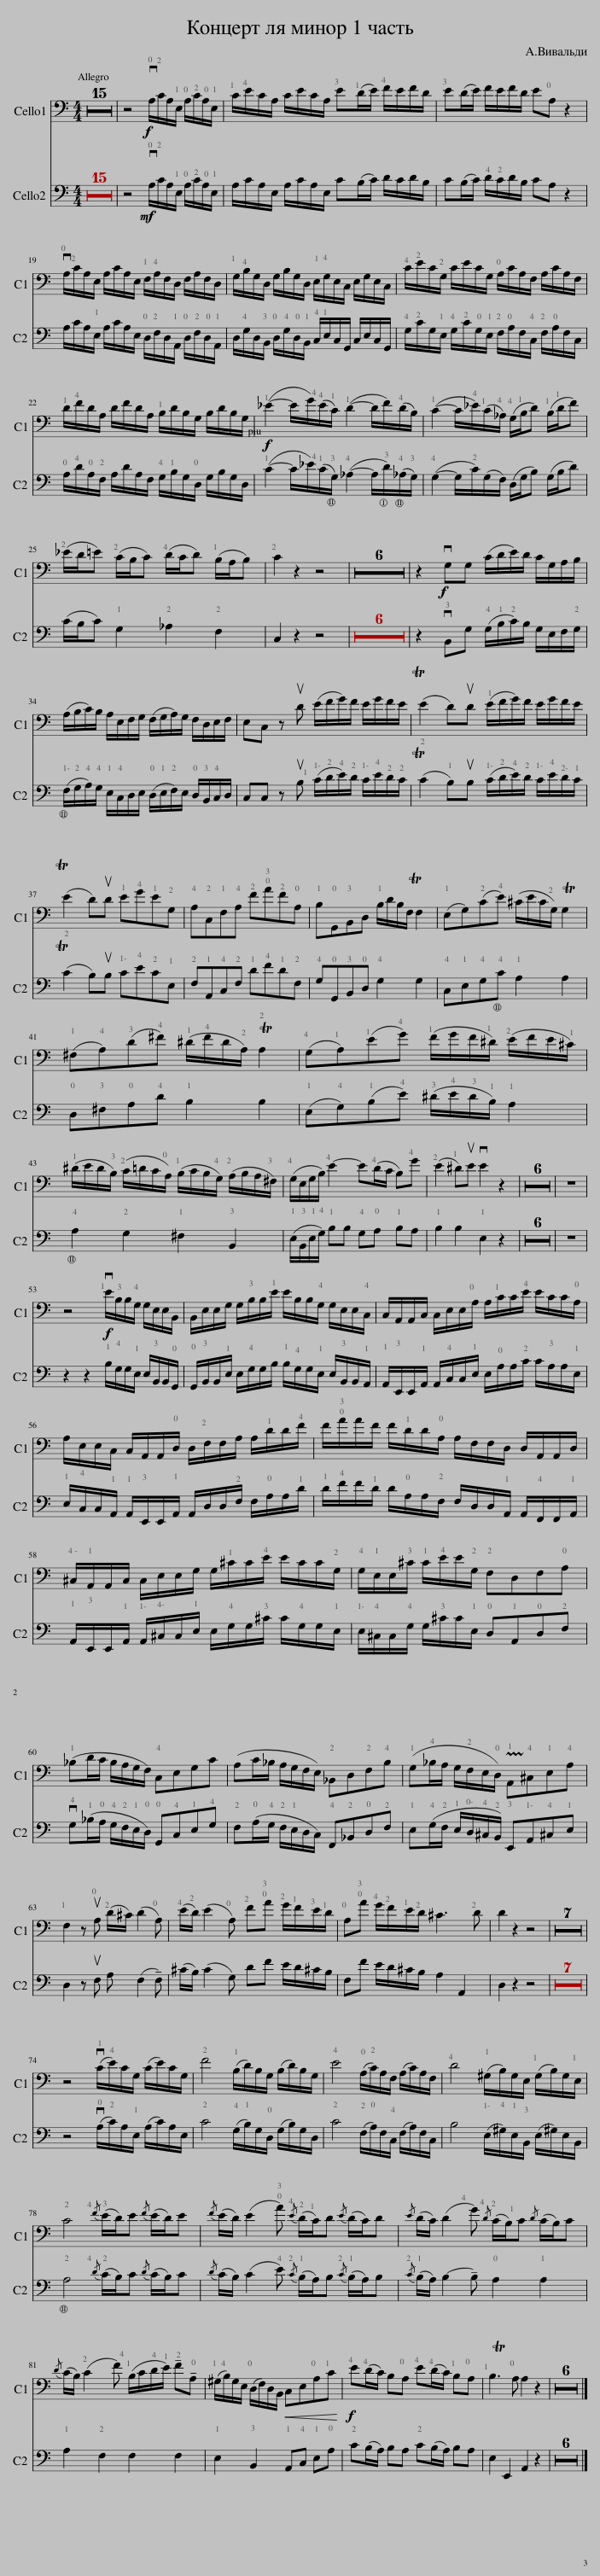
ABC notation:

X:1
%%score 1 2
L:1/8
M:4/4
I:linebreak $
K:C
V:1 bass
V:2 bass
V:1
 z8 | z8 | z8 | z8 | z8 | %5
 z8 | z8 | z8 | z8 | z8 | %10
 z8 | z8 | z8 | z8 | z8 | %15
 z4!f! vA,/C/A,/E,/ A,/C/A,/E,/ | C/E/C/A,/ C/E/C/A,/ E(D/E/) F/E/F/D/ | E(D/E/) F/E/F/D/ EA, z2 |$ vA,/C/A,/E,/ A,/C/A,/E,/ F,/A,/F,/D,/ F,/A,/F,/D,/ | G,/B,/G,/D,/ G,/B,/G,/D,/ E,/G,/E,/C,/ E,/G,/E,/C,/ | %20
 C/E/C/G,/ C/E/C/G,/ A,/C/A,/F,/ A,/C/A,/F,/ |$ D/F/D/A,/ D/F/D/A,/ B,/D/B,/G,/ B,/D/B,/G,/ |!f! (_E2- E/G/)(E/C/) (D2- D/F/)(D/B,/) | (C2- C/_E/)(C/_A,/) (G,/B,/D) (B,/D/F) |$ (_E/D/=E) (C/B,/C) (D/C/D) (B,/A,/B,) | %25
 C2 z2 z4 | z8 | z8 | z8 | z8 | %30
 z8 | z8 | z2!f! vG,G, (C/D/E/)D/ C/G,/A,/B,/ |$ (A,/B,/C/)B,/ A,/E,/F,/G,/ (F,/G,/A,/)G,/ F,/D,/E,/F,/ | E,C, z uD (E/F/G/)F/ E/G/F/E/ | %35
 (TE2 D)uD (E/F/G/)F/ E/G/F/E/ |$ (TE2 D)uD EGEG, | A,C,F,A, FAFA, | B,G,,B,,D, B,/D/B,/F,/ TF,2 | (E,G,)(CE) (^C/E/C/G,/) TG,2 |$ %40
 (^F,A,)(D^F) (^D/F/D/A,/) TA,2 | (G,A,)(EG) (F/G/F/^D/) (E/F/E/^C/) |$ (^D/E/D/B,/) (C/=D/C/A,/) (B,/C/B,/G,/) (A,/B,/A,/^F,/) | (G,/E,/G,/B,/) E2- E(D/C/ B,)G | (E2 ^D)uE vE2 z2 | %45
 z8 | z8 | z8 | z8 | z8 | %50
 z8 | z8 |$ z4!f! vE/B,/B,/G,/ G,/E,/E,/B,,/ | B,,/E,/E,/G,/ G,/B,/B,/E/ E/B,/B,/G,/ G,/E,/E,/C,/ | C,/A,,/A,,/C,/ C,/E,/E,/A,/ A,/C/C/E/ E/C/C/A,/ |$ %55
 A,/E,/E,/C,/ C,/A,,/A,,/D,/ D,/F,/F,/A,/ A,/D/D/F/ | F/A/A/F/ F/D/D/A,/ A,/F,/F,/D,/ D,/A,,/A,,/D,/ |$ ^C,/A,,/A,,/C,/ C,/E,/E,/G,/ G,/^C/C/E/ E/C/C/G,/ | G,/E,/E,/^C/ C/E/E/G,/ F,D,F,A, |$ (_B,D/C/ B,/A,/G,/F,/) C,E,G,C | %60
 (A,C/_B,/ A,/G,/F,/E,/) _B,,D,F,B, | (G,_B,/A,/ G,/F,/E,/D,/) !trill(!TA,,!trill)!^C,E,A, |$ F,2 z uA, (D/^C/) (D2 A,) | (E/D/) (E2 A,) FA G/F/E/D/ | A,A G/F/E/D/ ^C3 D | %65
 D2 z2 z4 | z8 | z8 | z8 | z8 | %70
 z8 | z8 | z8 |$ z4 (vC/E/)C/G,/ (C/E/)C/G,/ | F4 (B,/D/)B,/G,/ (B,/D/)B,/G,/ | %75
 E4 (A,/C/)A,/F,/ (A,/C/)A,/F,/ | D4 (^G,/B,/)G,/E,/ (G,/B,/)G,/E,/ |$ C4{/F} (E/D/)E{/F} (E/D/)E |{/F} (E/D/) (E2 A){/E} (D/C/)D{/E} (D/C/)D |{/E} (D/C/) (D2 G){/D} (C/B,/)C{/D} (C/B,/)C |$ %80
{/D} (C/B,/) (C2 F) (B,/C/D/E/) !tenuto!F!tenuto!A, | (^G,/B,/)G,/E,/ (D,/F,/)D,/B,,/!<(! C,E,A,C!<)! |!f! E(D/C/) B,A, E(D/C/) B,A, | TB,3 A, A,2 z2 | z8 | %85
 z8 | z8 | z8 | z8 | z8 |] %90
V:2
 z8 | z8 | z8 | z8 | z8 | %5
 z8 | z8 | z8 | z8 | z8 | %10
 z8 | z8 | z8 | z8 | z8 | %15
 z4!mf! vA,/C/A,/E,/ A,/C/A,/E,/ | A,/C/A,/E,/ A,/C/A,/E,/ C(B,/C/) D/C/D/B,/ | C(B,/C/) D/C/D/B,/ CA, z2 |$ A,/C/A,/E,/ A,/C/A,/E,/ D,/F,/D,/A,,/ D,/F,/D,/A,,/ | D,/G,/D,/B,,/ D,/G,/D,/B,,/ C,/E,/C,/G,,/ C,/E,/C,/G,,/ | %20
 G,/C/G,/E,/ G,/C/G,/E,/ F,/A,/F,/C,/ F,/A,/F,/C,/ |$ A,/D/A,/F,/ A,/D/A,/F,/ G,/B,/G,/D,/ G,/B,/G,/D,/ | (C2- C/_E/)(C/G,/) (_A,2- A,/D/)(_A,/G,/) | (G,2- G,/C/)(G,/F,/) (D,/G,/B,) (G,/B,/D) |$ (C/B,/C) G,2 _A,2 F,2 | %25
 C,2 z2 z4 | z8 | z8 | z8 | z8 | %30
 z8 | z8 | z2 vB,,G, (G,/B,/C/)B,/ G,/E,/F,/G,/ |$ (F,/G,/A,/)G,/ E,/C,/D,/E,/ (D,/E,/F,/)E,/ D,/B,,/C,/D,/ | C,C, z uB, (C/D/E/)D/ C/E/D/C/ | %35
 (TC2 B,)uB, (C/D/E/)D/ C/E/D/C/ |$ (TC2 B,)uB, CECE, | F,A,,C,F, DFDF, | G,G,,B,,D, G,2 G,2 | C,E,G,C A,2 A,2 |$ %40
 D,^F,A,D B,2 B,2 | (E,G,)(B,E) (^D/E/D/B,/) A,2 |$ A,2 G,2 ^F,2 B,,2 | (E,/B,,/E,/G,/) B,B, G,A, B,A, | B,2 B,2 E,2 z2 | %45
 z8 | z8 | z8 | z8 | z8 | %50
 z8 | z8 |$ z2 z2 B,/G,/G,/E,/ E,/B,,/B,,/G,,/ | G,,/B,,/B,,/E,/ E,/G,/G,/B,/ B,/G,/G,/E,/ E,/B,,/B,,/A,,/ | A,,/E,,/E,,/A,,/ A,,/C,/C,/E,/ E,/A,/A,/C/ C/A,/A,/E,/ |$ %55
 E,/C,/C,/A,,/ A,,/E,,/E,,/A,,/ A,,/D,/D,/F,/ F,/A,/A,/D/ | D/F/F/D/ D/A,/A,/F,/ F,/D,/D,/A,,/ A,,/F,,/F,,/A,,/ |$ A,,/E,,/E,,/A,,/ A,,/^C,/C,/E,/ E,/G,/G,/^C/ C/G,/G,/E,/ | E,/^C,/C,/G,/ G,/^C/C/E,/ D,A,,D,F, |$ vG,(_B,/A,/ G,/F,/E,/D,/) G,,C,E,G, | %60
 F,(A,/G,/ F,/E,/D,/C,/) F,,_B,,D,F, | E,(G,/F,/ E,/D,/^C,/B,,/) E,,A,,^C,E, |$ D,2 z uF, A, (F,2 !tenuto!F,) | (^C/B,/) (C2 G,) DF E/D/^C/B,/ | F,F E/D/^C/B,/ A,2 A,,2 | %65
 D,2 z2 z4 | z8 | z8 | z8 | z8 | %70
 z8 | z8 | z8 |$ z4 (vA,/C/)A,/E,/ (A,/C/)A,/E,/ | C4 (G,/B,/)G,/D,/ (G,/B,/)G,/D,/ | %75
 C4 (F,/A,/)F,/C,/ (F,/A,/)F,/C,/ | B,4 (E,/^G,/)E,/B,,/ (E,/^G,/)E,/B,,/ |$ A,4{/D} (C/B,/)C{/D} (C/B,/)C |{/D} (C/B,/) (C2 E){/C} (B,/A,/)B,{/C} (B,/A,/)B, |{/C} (B,/A,/) B,2- !tenuto!B, A,2 A,2 |$ %80
 A,2 F,2 F,2 F,2 | E,2 B,,2 A,,C, E,A, | C(B,/A,/) B,A, C(B,/A,/) B,A, | E,2 E,,2 A,,2 z2 | z8 | %85
 z8 | z8 | z8 | z8 | z8 |] %90
